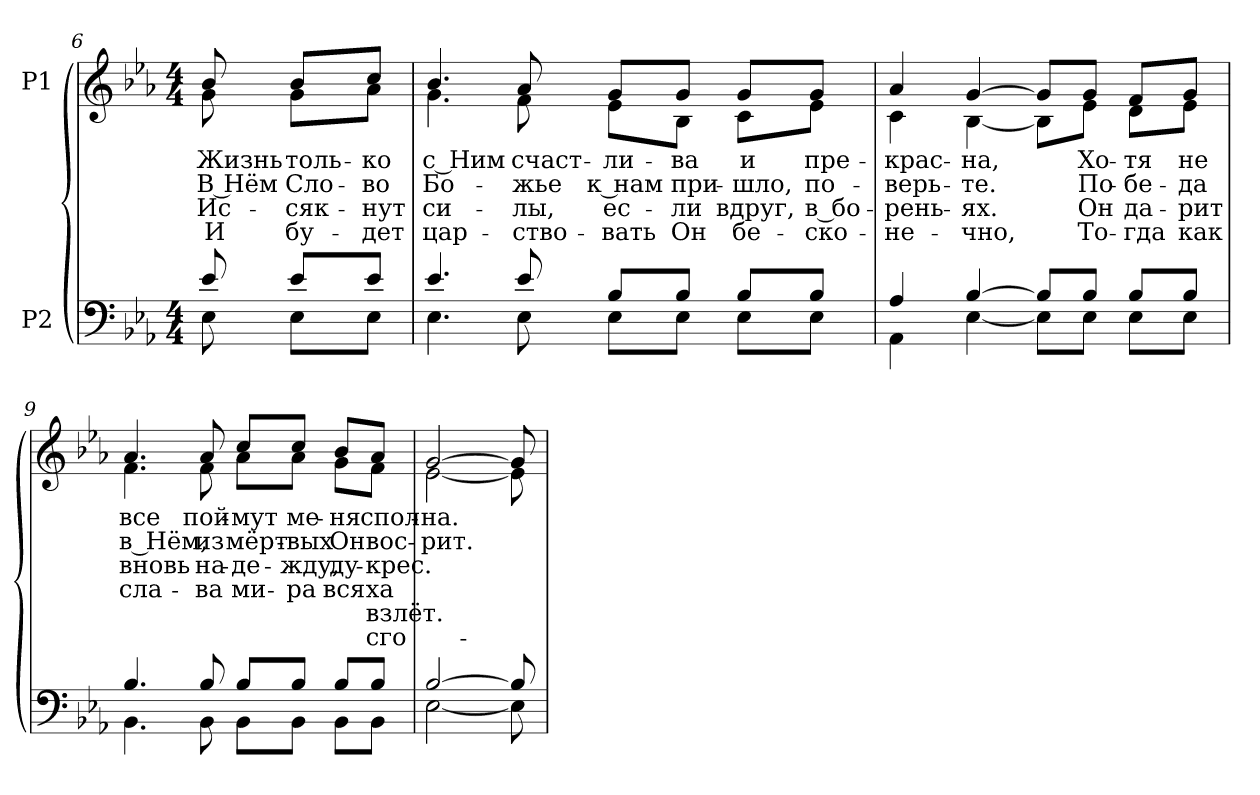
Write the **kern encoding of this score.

**kern	**kern	**text	**text	**text	**text	**text	**text
*part2	*part1	*part1	*part1	*part1	*part1	*part1	*part1
*staff2	*staff1	*staff1	*staff1	*staff1	*staff1	*staff1	*staff1
*I"P2	*I"P1	*	*	*	*	*	*
!!LO:LB:g=z
*clefF4	*clefG2	*	*	*	*	*	*
*k[b-e-a-]	*k[b-e-a-]	*	*	*	*	*	*
*E-:	*E-:	*	*	*	*	*	*
*M4/4	*M4/4	*	*	*	*	*	*
=6	=6	=6	=6	=6	=6	=6	=6
*^	*	*	*	*	*	*	*
!	!	!	!LO:LY:b:color=#000000	!LO:LY:b:color=#000000	!LO:LY:b:color=#000000	!LO:LY:b:color=#000000	!	!
*	*	*^	*	*	*	*	*	*
8e-i/	8E-i\	8b-i/	8gi\	Жизнь	В Нём	Ис-	И	.	.
!	!	!	!	!LO:LY:b:color=#000000	!LO:LY:b:color=#000000	!LO:LY:b:color=#000000	!LO:LY:b:color=#000000	!	!
8e-i/L	8E-i\L	8b-i/L	8gi\L	толь-	Сло-	-сяк-	бу-	.	.
!	!	!	!	!LO:LY:b:color=#000000	!LO:LY:b:color=#000000	!LO:LY:b:color=#000000	!LO:LY:b:color=#000000	!	!
8e-i/J	8E-i\J	8cci/J	8a-i\J	-ко	-во	-нут	-дет	.	.
=7	=7	=7	=7	=7	=7	=7	=7	=7	=7
!	!	!	!	!LO:LY:b:color=#000000	!LO:LY:b:color=#000000	!LO:LY:b:color=#000000	!LO:LY:b:color=#000000	!	!
4.e-i/	4.E-i\	4.b-i/	4.gi\	с Ним	Бо-	си-	цар-	.	.
!	!	!	!	!LO:LY:b:color=#000000	!LO:LY:b:color=#000000	!LO:LY:b:color=#000000	!LO:LY:b:color=#000000	!	!
8e-i/	8E-i\	8a-i/	8fi\	счаст-	-жье	-лы,	-ство-	.	.
!	!	!	!	!LO:LY:b:color=#000000	!LO:LY:b:color=#000000	!LO:LY:b:color=#000000	!LO:LY:b:color=#000000	!	!
8B-i/L	8E-i\L	8gi/L	8e-i\L	-ли-	к нам	ес-	-вать	.	.
!	!	!	!	!LO:LY:b:color=#000000	!LO:LY:b:color=#000000	!LO:LY:b:color=#000000	!LO:LY:b:color=#000000	!	!
8B-i/J	8E-i\J	8gi/J	8B-i\J	-ва	при-	-ли	Он	.	.
!	!	!	!	!LO:LY:b:color=#000000	!LO:LY:b:color=#000000	!LO:LY:b:color=#000000	!LO:LY:b:color=#000000	!	!
8B-i/L	8E-i\L	8gi/L	8ci\L	и	-шло,	вдруг,	бе-	.	.
!	!	!	!	!LO:LY:b:color=#000000	!LO:LY:b:color=#000000	!LO:LY:b:color=#000000	!LO:LY:b:color=#000000	!	!
8B-i/J	8E-i\J	8gi/J	8e-i\J	пре-	по-	в бо-	-ско-	.	.
=8	=8	=8	=8	=8	=8	=8	=8	=8	=8
!	!	!	!	!LO:LY:b:color=#000000	!LO:LY:b:color=#000000	!LO:LY:b:color=#000000	!LO:LY:b:color=#000000	!	!
4A-i/	4AA-i\	4a-i/	4ci\	-крас-	-верь-	-рень-	-не-	.	.
!	!	!	!	!LO:LY:b:color=#000000	!LO:LY:b:color=#000000	!LO:LY:b:color=#000000	!LO:LY:b:color=#000000	!	!
[>4B-i/	[<4E-i\	[>4gi/	[<4B-i\	-на,	-те.	-ях.	-чно,	.	.
8B-i/L]	8E-i\L]	8gi/L]	8B-i\L]	.	.	.	.	.	.
!	!	!	!	!LO:LY:b:color=#000000	!LO:LY:b:color=#000000	!LO:LY:b:color=#000000	!LO:LY:b:color=#000000	!	!
8B-i/J	8E-i\J	8gi/J	8e-i\J	Хо-	По-	Он	То-	.	.
!	!	!	!	!LO:LY:b:color=#000000	!LO:LY:b:color=#000000	!LO:LY:b:color=#000000	!LO:LY:b:color=#000000	!	!
8B-i/L	8E-i\L	8fi/L	8di\L	-тя	-бе-	да-	-гда	.	.
!	!	!	!	!LO:LY:b:color=#000000	!LO:LY:b:color=#000000	!LO:LY:b:color=#000000	!LO:LY:b:color=#000000	!	!
8B-i/J	8E-i\J	8gi/J	8e-i\J	не	-да	-рит	как	.	.
=9	=9	=9	=9	=9	=9	=9	=9	=9	=9
!	!	!	!	!LO:LY:b:color=#000000	!LO:LY:b:color=#000000	!LO:LY:b:color=#000000	!LO:LY:b:color=#000000	!	!
4.B-i/	4.BB-i\	4.a-i/	4.fi\	все	в Нём,	вновь	сла-	.	.
!	!	!	!	!LO:LY:b:color=#000000	!LO:LY:b:color=#000000	!LO:LY:b:color=#000000	!LO:LY:b:color=#000000	!	!
8B-i/	8BB-i\	8a-i/	8fi\	пой-	из	на-	-ва	.	.
!	!	!	!	!LO:LY:b:color=#000000	!LO:LY:b:color=#000000	!LO:LY:b:color=#000000	!LO:LY:b:color=#000000	!	!
8B-i/L	8BB-i\L	8cci/L	8a-i\L	-мут	мёрт-	-де-	ми-	.	.
!	!	!	!	!LO:LY:b:color=#000000	!LO:LY:b:color=#000000	!LO:LY:b:color=#000000	!LO:LY:b:color=#000000	!	!
8B-i/J	8BB-i\J	8cci/J	8a-i\J	ме-	-вых	-жду,	-ра	.	.
!	!	!	!	!LO:LY:b:color=#000000	!LO:LY:b:color=#000000	!LO:LY:b:color=#000000	!LO:LY:b:color=#000000	!	!
8B-i/L	8BB-i\L	8b-i/L	8gi\L	-ня	Он	ду-	вся	.	.
!	!	!	!	!LO:LY:b:color=#000000	!LO:LY:b:color=#000000	!LO:LY:b:color=#000000	!LO:LY:b:color=#000000	!LO:LY:b:color=#000000	!LO:LY:b:color=#000000
8B-i/J	8BB-i\J	8a-i/J	8fi\J	спол-	вос-	-крес.	-ха	взлёт.	сго-
=10	=10	=10	=10	=10	=10	=10	=10	=10	=10
!	!	!	!	!LO:LY:b:color=#000000	!LO:LY:b:color=#000000	!	!	!	!
[>2B-i/	[<2E-i\	[>2gi/	[<2e-i\	-на.	-рит.	.	.	.	.
8B-i/]	8E-i\]	8gi/]	8e-i\]	.	.	.	.	.	.
*v	*v	*	*	*	*	*	*	*	*
*	*v	*v	*	*	*	*	*	*
=	=	=	=	=	=	=	=
*-	*-	*-	*-	*-	*-	*-	*-
